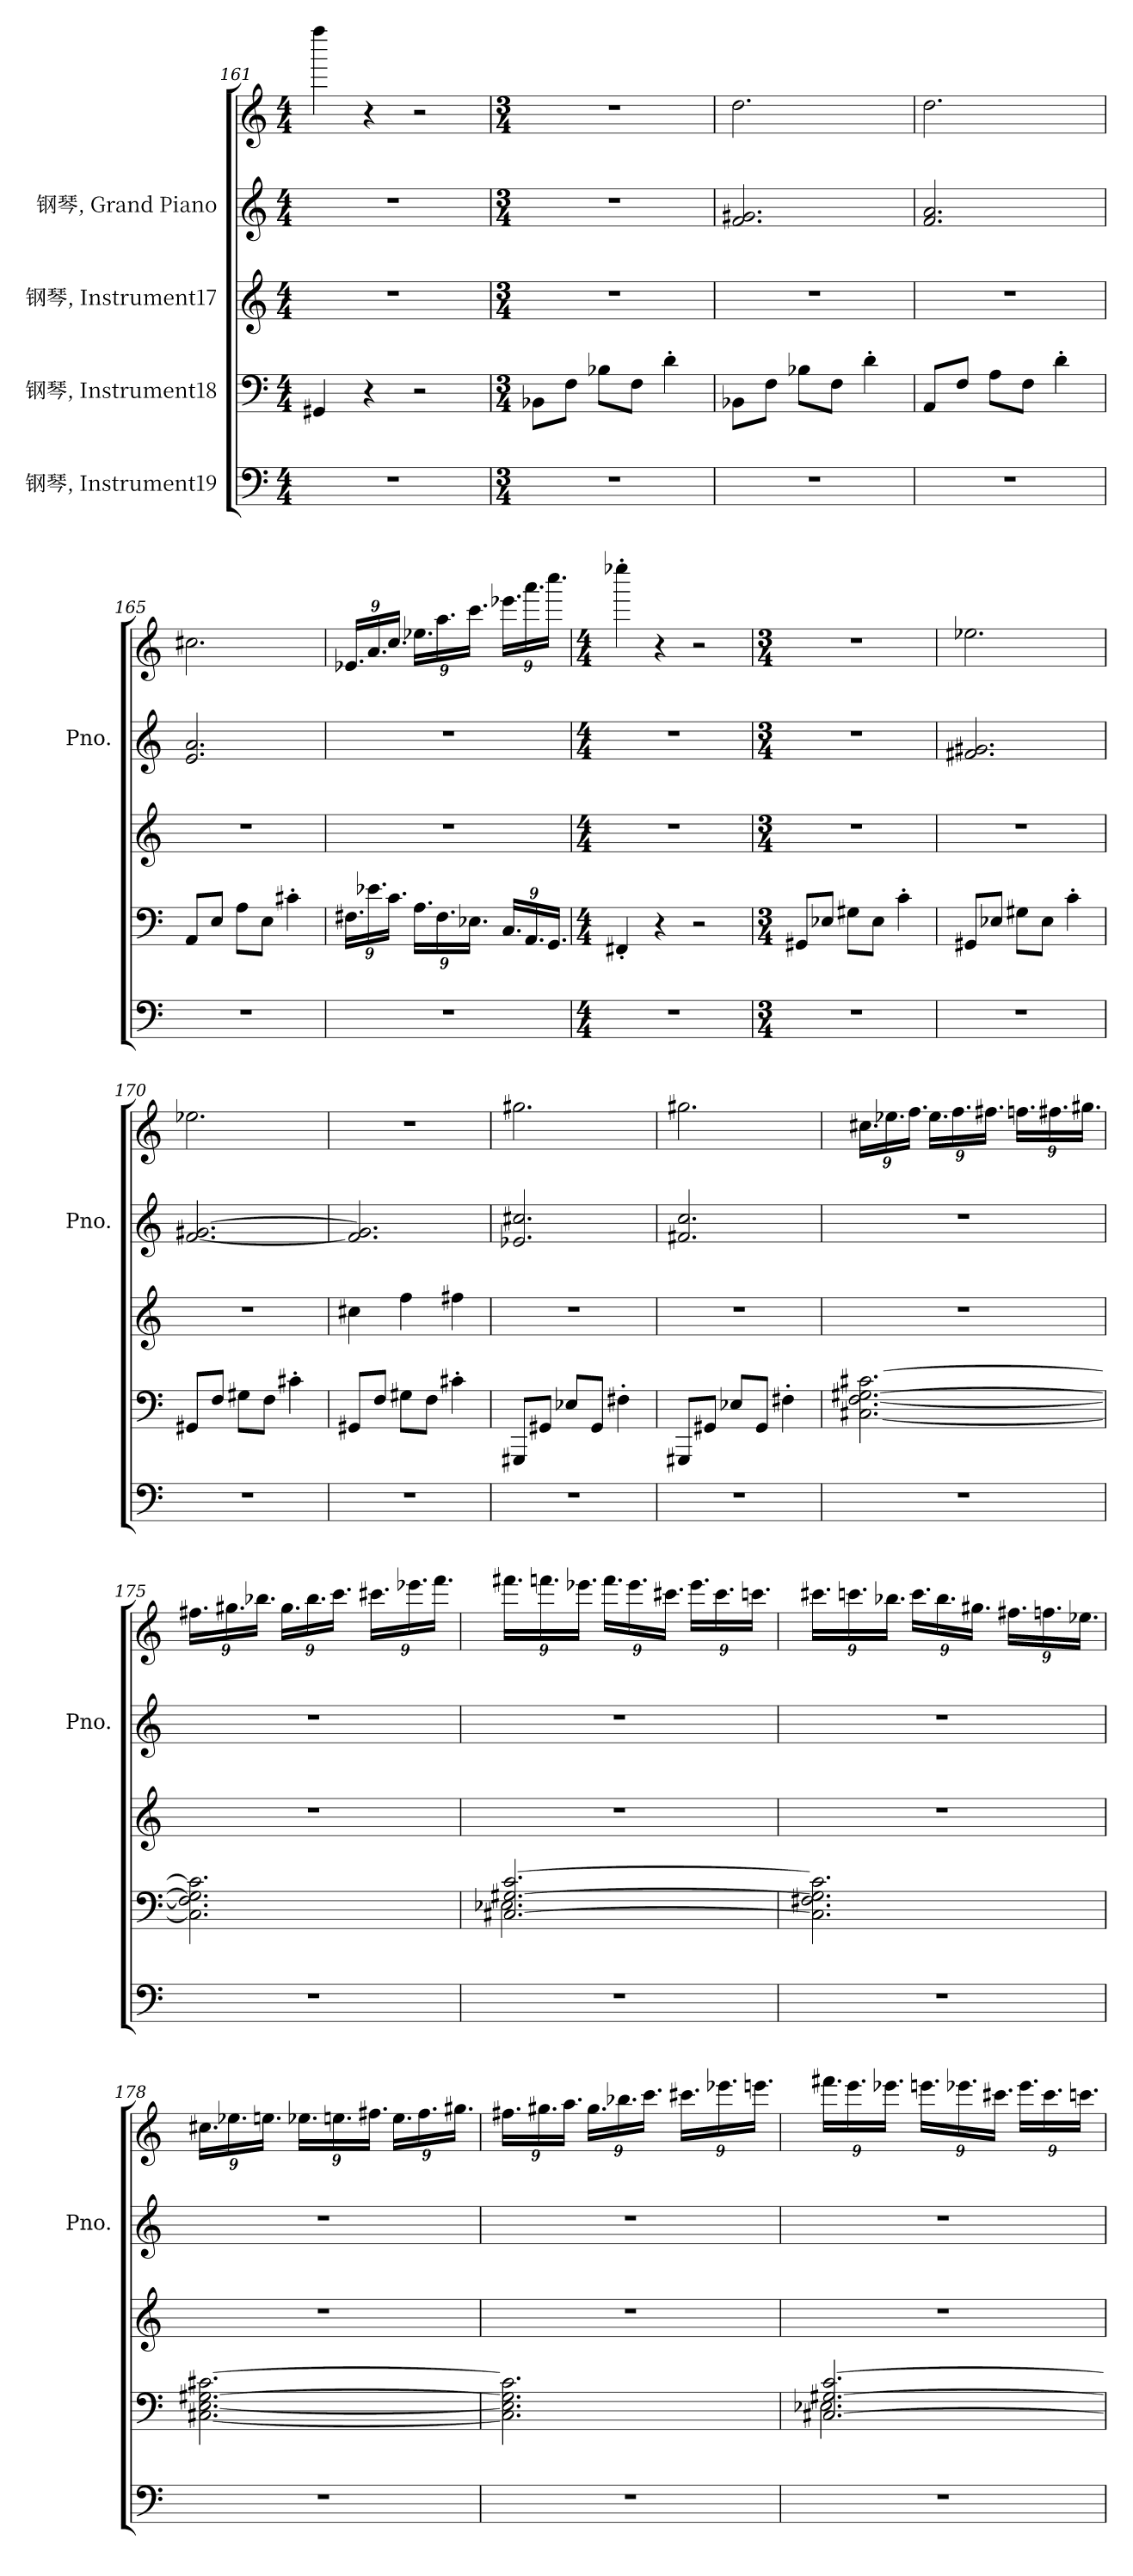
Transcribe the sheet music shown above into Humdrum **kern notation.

**kern	**kern	**kern	**kern	**kern
*part4	*part3	*part2	*part1	*part1
*staff5	*staff4	*staff3	*staff2	*staff1
*I"钢琴, Instrument19	*I"钢琴, Instrument18	*I"钢琴, Instrument17	*I"钢琴, Grand Piano	*
*	*	*	*I'Pno.	*
!!LO:LB:g=z
*clefF4	*clefF4	*clefG2	*clefG2	*clefG2
*k[]	*k[]	*k[]	*k[]	*k[]
*M4/4	*M4/4	*M4/4	*M4/4	*M4/4
=161	=161	=161	=161	=161
1r	4GG#X/	1r	1r	4ffff\
.	4r	.	.	4r
.	2r	.	.	2r
=162	=162	=162	=162	=162
*M3/4	*M3/4	*M3/4	*M3/4	*M3/4
2.r	8BB-X\L	2.r	2.r	2.r
.	8F\J	.	.	.
.	8B-X\L	.	.	.
.	8F\J	.	.	.
.	4d'\	.	.	.
=163	=163	=163	=163	=163
2.r	8BB-X\L	2.r	2.f/ 2.g#X/	2.dd\
.	8F\J	.	.	.
.	8B-X\L	.	.	.
.	8F\J	.	.	.
.	4d'\	.	.	.
=164	=164	=164	=164	=164
2.r	8AA/L	2.r	2.f/ 2.a/	2.dd\
.	8F/J	.	.	.
.	8A\L	.	.	.
.	8F\J	.	.	.
.	4d'\	.	.	.
=165	=165	=165	=165	=165
*	*	*	*	*MM140
2.r	8AA/L	2.r	2.e/ 2.a/	2.cc#X\
.	8E/J	.	.	.
.	8A\L	.	.	.
.	8E\J	.	.	.
.	4c#X'\	.	.	.
!!LO:PB:g=z
=166	=166	=166	=166	=166
*	*Xbrackettup	*	*	*Xbrackettup
*	*	*	*	*MM188
2.r	18.F#X\LL	2.r	2.r	18.e-X/LL
.	18.e-X\	.	.	18.a/
.	18.c\JJ	.	.	18.cc/JJ
.	18.A\LL	.	.	18.ee-X\LL
.	18.F#\	.	.	18.aa\
.	18.E-X\JJ	.	.	18.ccc\JJ
.	18.C/LL	.	.	18.eee-X\LL
.	18.AA/	.	.	18.aaa\
.	18.GG/JJ	.	.	18.cccc\JJ
=167	=167	=167	=167	=167
*M4/4	*M4/4	*M4/4	*M4/4	*M4/4
1r	4FF#X'/	1r	1r	4eeee-X'\
.	4r	.	.	4r
.	2r	.	.	2r
=168	=168	=168	=168	=168
*M3/4	*M3/4	*M3/4	*M3/4	*M3/4
2.r	8GG#X/L	2.r	2.r	2.r
.	8E-X/J	.	.	.
.	8G#X\L	.	.	.
.	8E-\J	.	.	.
.	4c'\	.	.	.
=169	=169	=169	=169	=169
2.r	8GG#X/L	2.r	2.f#X/ 2.g#X/	2.ee-X\
.	8E-X/J	.	.	.
.	8G#X\L	.	.	.
.	8E-\J	.	.	.
.	4c'\	.	.	.
!!LO:LB:g=z
=170	=170	=170	=170	=170
2.r	8GG#X/L	2.r	[2.f/ [2.g#X/	2.ee-X\
.	8F/J	.	.	.
.	8G#X\L	.	.	.
.	8F\J	.	.	.
.	4c#X'\	.	.	.
=171	=171	=171	=171	=171
2.r	8GG#X/L	4cc#X\	2.f/] 2.g#/]	2.r
.	8F/J	.	.	.
.	8G#X\L	4ff\	.	.
.	8F\J	.	.	.
.	4c#X'\	4ff#X\	.	.
=172	=172	=172	=172	=172
2.r	8GGG#X/L	2.r	2.e-X/ 2.cc#X/	2.gg#X\
.	8GG#X/J	.	.	.
.	8E-X/L	.	.	.
.	8GG#/J	.	.	.
.	4F#X'\	.	.	.
=173	=173	=173	=173	=173
*	*	*	*	*MM140
2.r	8GGG#X/L	2.r	2.f#X/ 2.cc/	2.gg#X\
.	8GG#X/J	.	.	.
.	8E-X/L	.	.	.
.	8GG#/J	.	.	.
.	4F#X'\	.	.	.
!!LO:PB:g=z
=174	=174	=174	=174	=174
*	*	*	*	*MM188
2.r	[2.C#X\ [2.F\ [2.G#X\ [2.c#X\	2.r	2.r	18.cc#X\LL
.	.	.	.	18.ee-X\
.	.	.	.	18.ff\JJ
.	.	.	.	18.ee-\LL
.	.	.	.	18.ff\
.	.	.	.	18.ff#X\JJ
.	.	.	.	18.ffn\LL
.	.	.	.	18.ff#X\
.	.	.	.	18.gg#X\JJ
=175	=175	=175	=175	=175
2.r	2.C#\] 2.F\] 2.G#\] 2.c#\]	2.r	2.r	18.ff#X\LL
.	.	.	.	18.gg#X\
.	.	.	.	18.bb-X\JJ
.	.	.	.	18.gg#\LL
.	.	.	.	18.bb-\
.	.	.	.	18.ccc\JJ
.	.	.	.	18.ccc#X\LL
.	.	.	.	18.eee-X\
.	.	.	.	18.fff\JJ
!!LO:LB:g=z
=176	=176	=176	=176	=176
*	*^	*	*	*
2.r	[2.C#X/ [2.G#X/ [2.c/	2.E-X\	2.r	2.r	18.fff#X\LL
.	.	.	.	.	18.fffn\
.	.	.	.	.	18.eee-X\JJ
.	.	.	.	.	18.fff\LL
.	.	.	.	.	18.eee-\
.	.	.	.	.	18.ccc#X\JJ
.	.	.	.	.	18.eee-\LL
.	.	.	.	.	18.ccc#\
.	.	.	.	.	18.cccn\JJ
*	*v	*v	*	*	*
=177	=177	=177	=177	=177
2.r	2.C#\] 2.F#X\ 2.G#\] 2.c\]	2.r	2.r	18.ccc#X\LL
.	.	.	.	18.cccn\
.	.	.	.	18.bb-X\JJ
.	.	.	.	18.ccc\LL
.	.	.	.	18.bb-\
.	.	.	.	18.gg#X\JJ
.	.	.	.	18.ff#X\LL
.	.	.	.	18.ffn\
.	.	.	.	18.ee-X\JJ
!!LO:PB:g=z
=178	=178	=178	=178	=178
2.r	[2.C#X\ [2.E\ [2.G#X\ [2.c#X\	2.r	2.r	18.cc#X\LL
.	.	.	.	18.ee-X\
.	.	.	.	18.een\JJ
.	.	.	.	18.ee-X\LL
.	.	.	.	18.een\
.	.	.	.	18.ff#X\JJ
.	.	.	.	18.ee\LL
.	.	.	.	18.ff#\
.	.	.	.	18.gg#X\JJ
=179	=179	=179	=179	=179
2.r	2.C#\] 2.E\] 2.G#\] 2.c#\]	2.r	2.r	18.ff#X\LL
.	.	.	.	18.gg#X\
.	.	.	.	18.aa\JJ
.	.	.	.	18.gg#\LL
.	.	.	.	18.bb-X\
.	.	.	.	18.ccc\JJ
.	.	.	.	18.ccc#X\LL
.	.	.	.	18.eee-X\
.	.	.	.	18.eeen\JJ
!!LO:LB:g=z
=180	=180	=180	=180	=180
*	*^	*	*	*
2.r	[2.C#X/ [2.G#X/ [2.c/	2.E-X\	2.r	2.r	18.fff#X\LL
.	.	.	.	.	18.eee\
.	.	.	.	.	18.eee-X\JJ
.	.	.	.	.	18.eeen\LL
.	.	.	.	.	18.eee-X\
.	.	.	.	.	18.ccc#X\JJ
.	.	.	.	.	18.eee-\LL
.	.	.	.	.	18.ccc#\
.	.	.	.	.	18.cccn\JJ
*	*v	*v	*	*	*
=	=	=	=	=
*-	*-	*-	*-	*-
